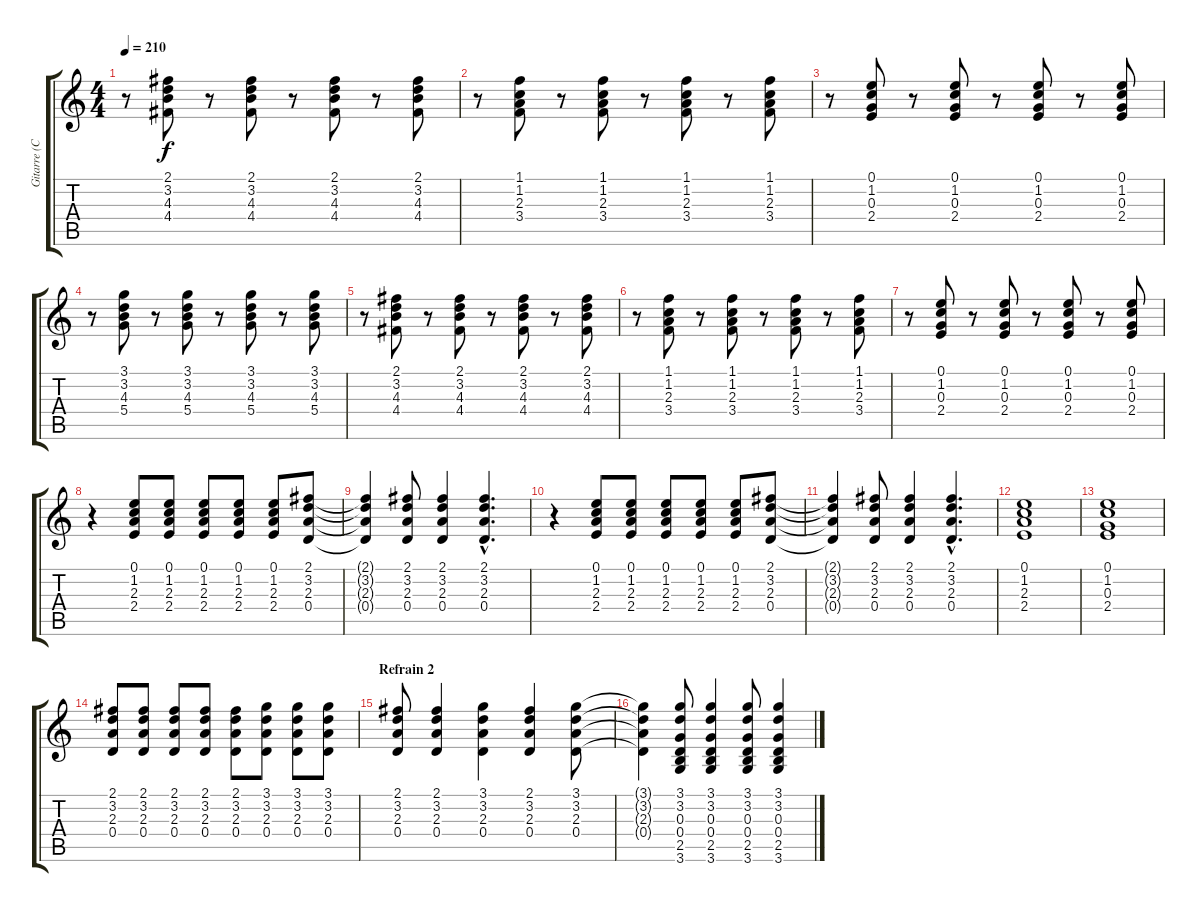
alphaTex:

\track ("Gitarre (Clean)" "Gitarre (C") {instrument acousticguitarsteel}
\staff {score tabs}
\tuning (E4 B3 G3 D3 A2 E2) {hide}
\ts (4 4)
\tempo 210
\clef g2
\ks c
r.8{dy f} (2.1 3.2 4.3 4.4).8 r.8 (2.1 3.2 4.3 4.4).8 r.8 (2.1 3.2 4.3 4.4).8 r.8 (2.1 3.2 4.3 4.4).8 |
r.8 (1.1 1.2 2.3 3.4).8 r.8 (1.1 1.2 2.3 3.4).8 r.8 (1.1 1.2 2.3 3.4).8 r.8 (1.1 1.2 2.3 3.4).8 |
r.8 (0.1 1.2 0.3 2.4).8 r.8 (0.1 1.2 0.3 2.4).8 r.8 (0.1 1.2 0.3 2.4).8 r.8 (0.1 1.2 0.3 2.4).8 |
r.8 (3.1 3.2 4.3 5.4).8 r.8 (3.1 3.2 4.3 5.4).8 r.8 (3.1 3.2 4.3 5.4).8 r.8 (3.1 3.2 4.3 5.4).8 |
r.8 (2.1 3.2 4.3 4.4).8 r.8 (2.1 3.2 4.3 4.4).8 r.8 (2.1 3.2 4.3 4.4).8 r.8 (2.1 3.2 4.3 4.4).8 |
r.8 (1.1 1.2 2.3 3.4).8 r.8 (1.1 1.2 2.3 3.4).8 r.8 (1.1 1.2 2.3 3.4).8 r.8 (1.1 1.2 2.3 3.4).8 |
r.8 (0.1 1.2 0.3 2.4).8 r.8 (0.1 1.2 0.3 2.4).8 r.8 (0.1 1.2 0.3 2.4).8 r.8 (0.1 1.2 0.3 2.4).8 |
r.4 (0.1 1.2 2.3 2.4).8 (0.1 1.2 2.3 2.4).8 (0.1 1.2 2.3 2.4).8 (0.1 1.2 2.3 2.4).8 (0.1 1.2 2.3 2.4).8 (2.1 3.2 2.3 0.4).8 |
(2.1{t} 3.2{t} 2.3{t} 0.4{t}).4 (2.1 3.2 2.3 0.4).8 (2.1 3.2 2.3 0.4).4 (2.1{hac} 3.2{hac} 2.3{hac} 0.4{hac}).4{d} |
r.4 (0.1 1.2 2.3 2.4).8 (0.1 1.2 2.3 2.4).8 (0.1 1.2 2.3 2.4).8 (0.1 1.2 2.3 2.4).8 (0.1 1.2 2.3 2.4).8 (2.1 3.2 2.3 0.4).8 |
(2.1{t} 3.2{t} 2.3{t} 0.4{t}).4 (2.1 3.2 2.3 0.4).8 (2.1 3.2 2.3 0.4).4 (2.1{hac} 3.2{hac} 2.3{hac} 0.4{hac}).4{d} |
(0.1 1.2 2.3 2.4).1 |
(0.1 1.2 0.3 2.4).1 |
(2.1 3.2 2.3 0.4).8 (2.1 3.2 2.3 0.4).8 (2.1 3.2 2.3 0.4).8 (2.1 3.2 2.3 0.4).8 (2.1 3.2 2.3 0.4).8 (3.1 3.2 2.3 0.4).8 (3.1 3.2 2.3 0.4).8 (3.1 3.2 2.3 0.4).8 |
\section ("" "Refrain 2")
(2.1 3.2 2.3 0.4).8 (2.1 3.2 2.3 0.4).4 (3.1 3.2 2.3 0.4).4 (2.1 3.2 2.3 0.4).4 (3.1 3.2 2.3 0.4).8 |
(3.1{t} 3.2{t} 2.3{t} 0.4{t}).4 (3.1 3.2 0.3 0.4 2.5 3.6).8 (3.1 3.2 0.3 0.4 2.5 3.6).4 (3.1 3.2 0.3 0.4 2.5 3.6).8 (3.1 3.2 0.3 0.4 2.5 3.6).4
